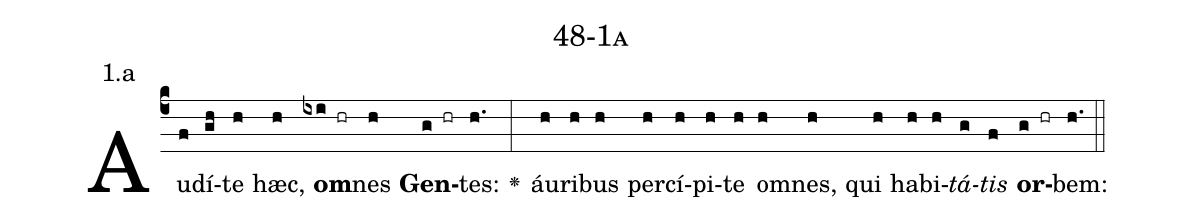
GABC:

name: 48-1a;
annotation: 1.a;
%%
(c4)Au(f)dí(gh)te(h) hæc,(h) <b>om</b>(ixi hr)nes(h) <b>Gen</b>(g hr)tes:(h.) <v>\greheightstar</v>(:) áu(h)ri(h)bus(h) per(h)cí(h)pi(h)te(h) om(h)nes,(h) qui(h) ha(h)bi(h)<i>tá</i>(g)<i>tis</i>(f) <b>or</b>(g hr)bem:(h.) (::)


%E(h) u(h) o(g) u(f) a(g) e.(h.) (::)
